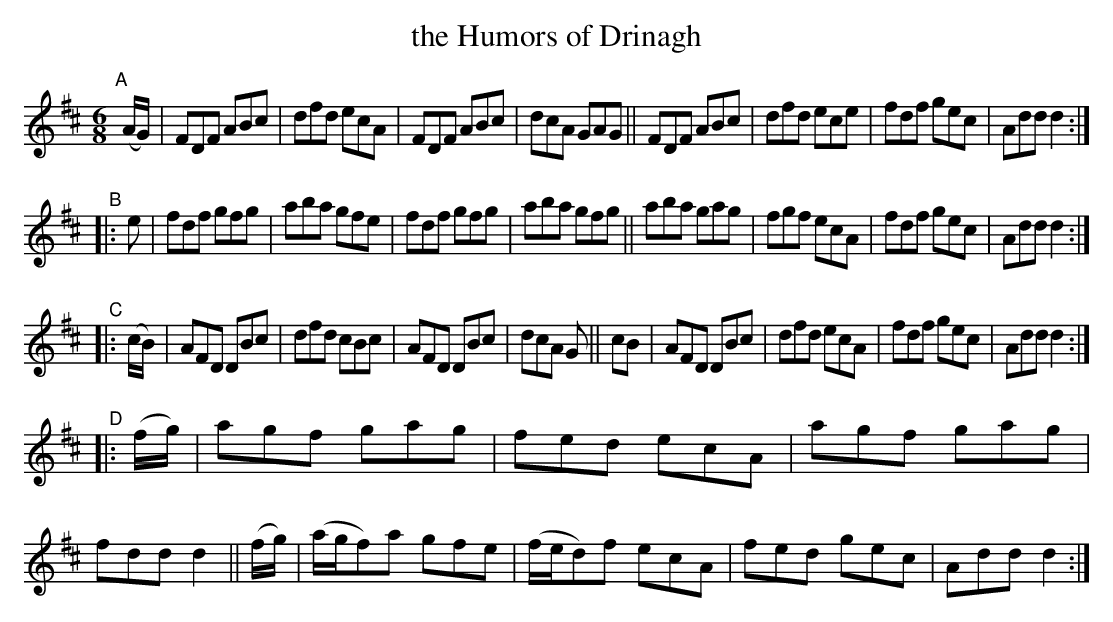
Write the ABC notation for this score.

X:1
T: the Humors of Drinagh
M: 6/8
L: 1/8
K: D
"^A"[|] (A/G/) \
 | FDF ABc | dfd ecA | FDF ABc | dcA GAG \
|| FDF ABc | dfd ece | fdf gec | Add d2 :|
"^B"|: e \
 | fdf gfg | aba gfe | fdf gfg | aba gfg \
|| aba gag | fgf ecA | fdf gec | Add d2 :|
"^C" |: (c/B/) \
 | AFD DBc | dfd cBc | AFD DBc | dcA G \
|| cB | AFD DBc | dfd ecA | fdf gec | Add d2 :|
"^D"|: (f/g/) \
 | agf gag | fed ecA | agf gag | fdd d2 \
||  (f/g/) | (a/g/f)a gfe | (f/e/d)f ecA | fed gec | Add d2 :|
